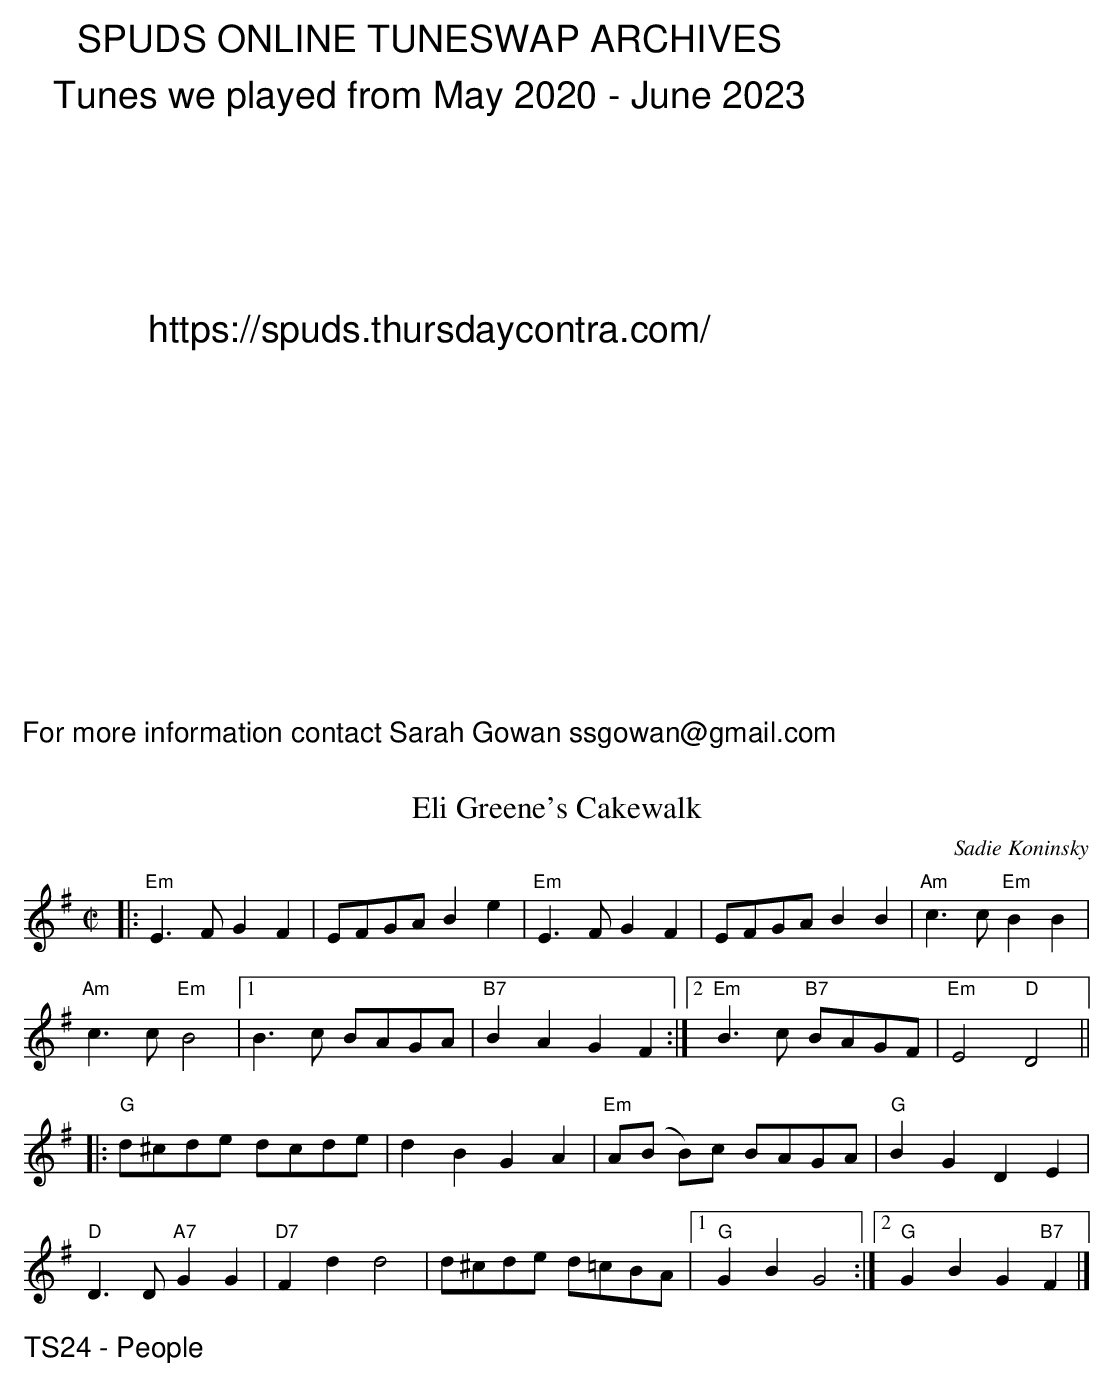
X:1
T:Eli Greene's Cakewalk
C:Sadie Koninsky
M:C|
L:1/8
K:G
|:"Em"E3FG2F2|EFGAB2e2|"Em"E3FG2F2|EFGAB2B2|"Am"c3c"Em"B2B2|
"Am"c3c"Em"B4|1B3c BAGA|"B7"B2A2G2F2:|2"Em"B3c "B7"BAGF|"Em"E4"D"D4||
|:"G"d^cde dcde|d2B2G2A2|"Em"A(B B)c BAGA|"G"B2G2D2E2|
"D"D3D"A7"G2G2|"D7"F2d2d4|d^cde d=cBA|1"G"G2B2G4:|2"G"G2B2G2"B7"F2|]
